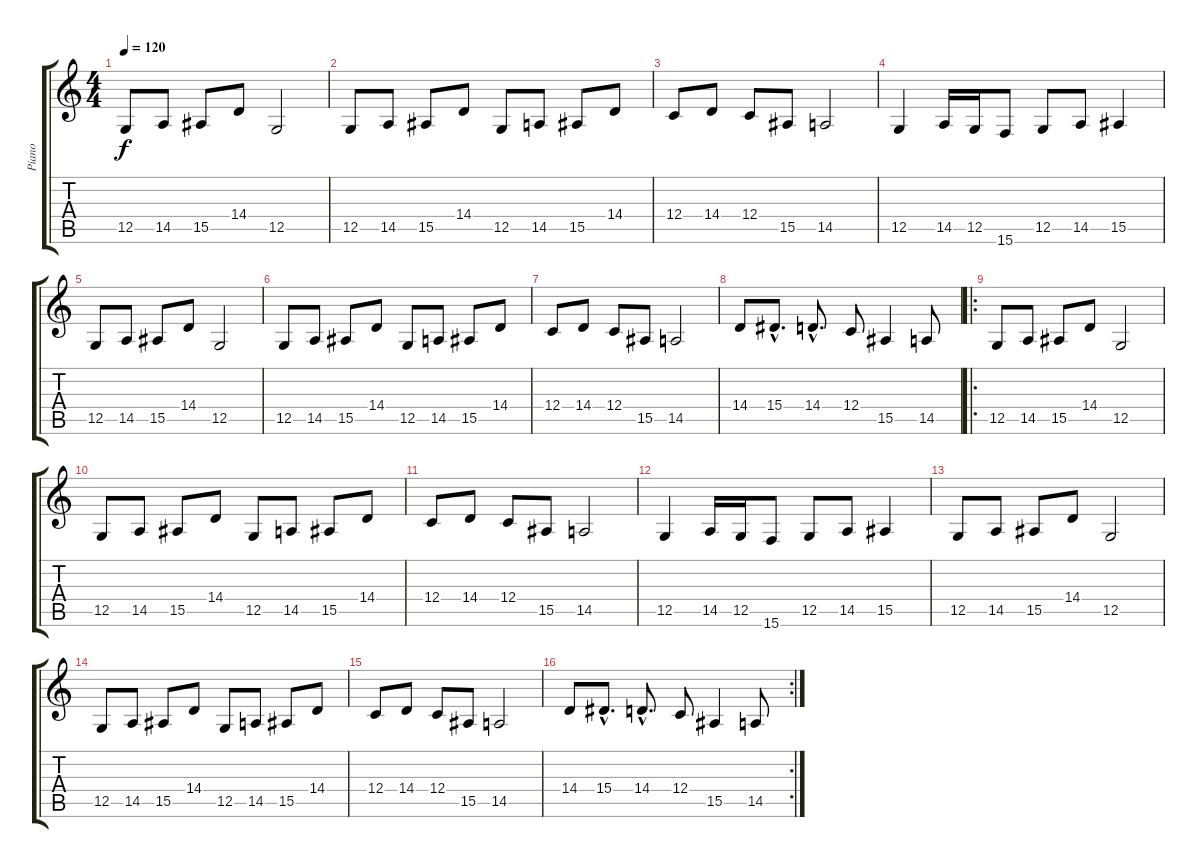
\track ("Piano" "Piano") {instrument brightacousticpiano}
\staff {score tabs}
\tuning (D4 A3 F3 C3 G2 D2) {hide}
\ts (4 4)
\tempo 120
\clef g2
\ks c
12.5.8{dy f instrument brightacousticpiano} 14.5.8 15.5.8 14.4.8 12.5.2 |
12.5.8 14.5.8 15.5.8 14.4.8 12.5.8 14.5.8 15.5.8 14.4.8 |
12.4.8 14.4.8 12.4.8 15.5.8 14.5.2 |
12.5.4 14.5.16 12.5.16 15.6.8 12.5.8 14.5.8 15.5.4 |
12.5.8 14.5.8 15.5.8 14.4.8 12.5.2 |
12.5.8 14.5.8 15.5.8 14.4.8 12.5.8 14.5.8 15.5.8 14.4.8 |
12.4.8 14.4.8 12.4.8 15.5.8 14.5.2 |
14.4.8 15.4{hac}.8{d} 14.4{hac}.8{d} 12.4.8 15.5.4 14.5.8 |
\ro
12.5.8 14.5.8 15.5.8 14.4.8 12.5.2 |
12.5.8 14.5.8 15.5.8 14.4.8 12.5.8 14.5.8 15.5.8 14.4.8 |
12.4.8 14.4.8 12.4.8 15.5.8 14.5.2 |
12.5.4 14.5.16 12.5.16 15.6.8 12.5.8 14.5.8 15.5.4 |
12.5.8 14.5.8 15.5.8 14.4.8 12.5.2 |
12.5.8 14.5.8 15.5.8 14.4.8 12.5.8 14.5.8 15.5.8 14.4.8 |
12.4.8 14.4.8 12.4.8 15.5.8 14.5.2 |
\rc 2
14.4.8 15.4{hac}.8{d} 14.4{hac}.8{d} 12.4.8 15.5.4 14.5.8
